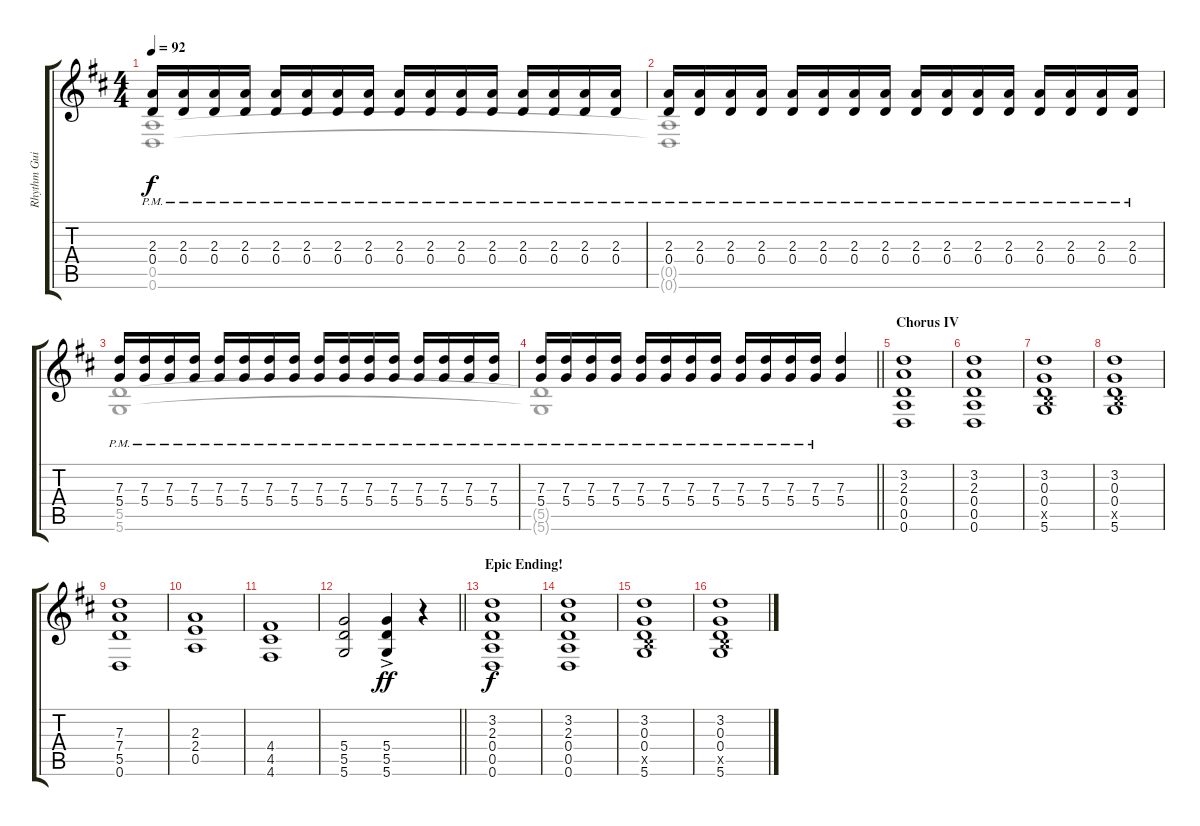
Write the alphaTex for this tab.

\track ("Rhythm Guitar" "Rhythm Gui") {instrument distortionguitar}
\staff {score tabs}
\tuning (E4 B3 G3 D3 A2 D2) {hide}
\voice
\ts (4 4)
\tempo 92
\clef g2
\ks d
(2.3{pm} 0.4{pm}).16{dy f} (2.3{pm} 0.4{pm}).16 (2.3{pm} 0.4{pm}).16 (2.3{pm} 0.4{pm}).16 (2.3{pm} 0.4{pm}).16 (2.3{pm} 0.4{pm}).16 (2.3{pm} 0.4{pm}).16 (2.3{pm} 0.4{pm}).16 (2.3{pm} 0.4{pm}).16 (2.3{pm} 0.4{pm}).16 (2.3{pm} 0.4{pm}).16 (2.3{pm} 0.4{pm}).16 (2.3{pm} 0.4{pm}).16 (2.3{pm} 0.4{pm}).16 (2.3{pm} 0.4{pm}).16 (2.3{pm} 0.4{pm}).16 |
(2.3{pm} 0.4{pm}).16 (2.3{pm} 0.4{pm}).16 (2.3{pm} 0.4{pm}).16 (2.3{pm} 0.4{pm}).16 (2.3{pm} 0.4{pm}).16 (2.3{pm} 0.4{pm}).16 (2.3{pm} 0.4{pm}).16 (2.3{pm} 0.4{pm}).16 (2.3{pm} 0.4{pm}).16 (2.3{pm} 0.4{pm}).16 (2.3{pm} 0.4{pm}).16 (2.3{pm} 0.4{pm}).16 (2.3{pm} 0.4{pm}).16 (2.3{pm} 0.4{pm}).16 (2.3{pm} 0.4{pm}).16 (2.3{pm} 0.4{pm}).16 |
(7.3{pm} 5.4{pm}).16 (7.3{pm} 5.4{pm}).16 (7.3{pm} 5.4{pm}).16 (7.3{pm} 5.4{pm}).16 (7.3{pm} 5.4{pm}).16 (7.3{pm} 5.4{pm}).16 (7.3{pm} 5.4{pm}).16 (7.3{pm} 5.4{pm}).16 (7.3{pm} 5.4{pm}).16 (7.3{pm} 5.4{pm}).16 (7.3{pm} 5.4{pm}).16 (7.3{pm} 5.4{pm}).16 (7.3{pm} 5.4{pm}).16 (7.3{pm} 5.4{pm}).16 (7.3{pm} 5.4{pm}).16 (7.3{pm} 5.4{pm}).16 |
\barLineRight lightlight
(7.3{pm} 5.4{pm}).16 (7.3{pm} 5.4{pm}).16 (7.3{pm} 5.4{pm}).16 (7.3{pm} 5.4{pm}).16 (7.3{pm} 5.4{pm}).16 (7.3{pm} 5.4{pm}).16 (7.3{pm} 5.4{pm}).16 (7.3{pm} 5.4{pm}).16 (7.3{pm} 5.4{pm}).16 (7.3{pm} 5.4{pm}).16 (7.3{pm} 5.4{pm}).16 (7.3{pm} 5.4{pm}).16 (7.3 5.4).4 |
\section ("" "Chorus IV")
(3.2 2.3 0.4 0.5 0.6).1 |
(3.2 2.3 0.4 0.5 0.6).1 |
(3.2 0.3 0.4 2.5{x} 5.6).1 |
(3.2 0.3 0.4 2.5{x} 5.6).1 |
(7.3 7.4 5.5 0.6).1 |
(2.3 2.4 0.5).1 |
(4.4 4.5 4.6).1 |
\barLineRight lightlight
(5.4 5.5 5.6).2 (5.4 5.5 5.6{ac}).4{dy ff} r.4 |
\section ("" "Epic Ending!")
(3.2 2.3 0.4 0.5 0.6).1{dy f} |
(3.2 2.3 0.4 0.5 0.6).1 |
(3.2 0.3 0.4 2.5{x} 5.6).1 |
(3.2 0.3 0.4 2.5{x} 5.6).1
\voice
\clef g2
\ottava regular
\simile none
\ks d
(0.5 0.6).1{dy f} |
(0.5{t} 0.6{t}).1 |
(5.5 5.6).1 |
\barLineRight lightlight
(5.5{t} 5.6{t}).1 |
|
|
|
|
|
|
|
\barLineRight lightlight
|
|
|
|
